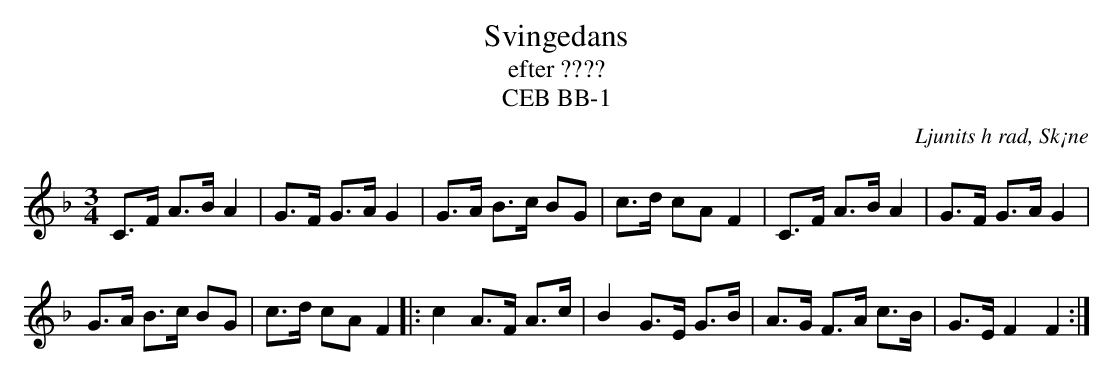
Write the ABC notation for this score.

X:1
T:Svingedans
T:efter ????
T:CEB BB-1
O:Ljunits h rad, Sk¡ne
M:3/4
L:1/8
Q:108
K:F
C>F A>B A2 | G>F G>A G2 | G>A B>c BG | c>d cA F2 | C>F A>B A2 | G>F G>A G2 |
G>A B>c BG | c>d cA F2 |: c2 A>F A>c | B2 G>E G>B | A>G F>A c>B | G>E F2 F2 :|
